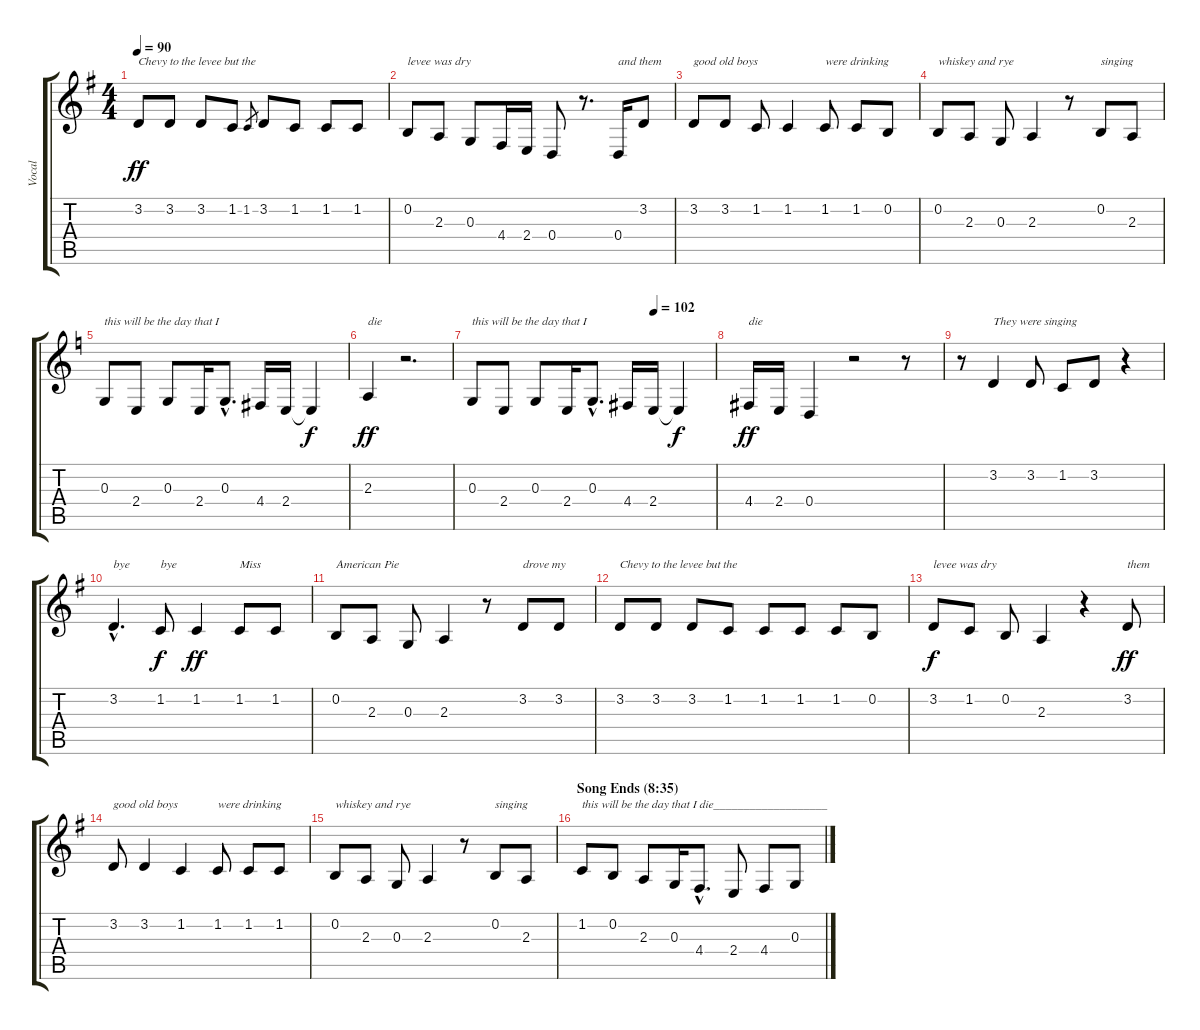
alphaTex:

\track ("Vocal" "Vocal") {instrument clarinet}
\staff {score tabs}
\tuning (E4 B3 G3 D3 A2 E2) {hide}
\ts (4 4)
\tempo 90
\clef g2
\ks g
3.2.8{txt "Chevy to the levee but the" dy ff} 3.2.8 3.2.8 1.2.8 1.2.8{gr} 3.2.8 1.2.8 1.2.8 1.2.8 |
0.2.8{txt "levee was dry"} 2.3.8 0.3.8 4.4.16 2.4.16 0.4.8 r.8{d} 0.4.16{txt "and them"} 3.2.8 |
3.2.8{txt "good old boys"} 3.2.8 1.2.8 1.2.4 1.2.8{txt "were drinking"} 1.2.8 0.2.8 |
0.2.8{txt "whiskey and rye"} 2.3.8 0.3.8 2.3.4 r.8 0.2.8{txt "singing"} 2.3.8 |
\ks c
0.3.8{txt "this will be the day that I "} 2.4.8 0.3.8 2.4.16 0.3{hac}.8{d} 4.4.16 2.4.16 2.4{t}.4{dy f} |
2.3.4{txt "die" dy ff} r.2{d} |
\tempo (102 0.75)
0.3.8{txt "this will be the day that I"} 2.4.8 0.3.8 2.4.16 0.3{hac}.8{d} 4.4.16 2.4.16 2.4{t}.4{dy f} |
4.4.16{txt "die" dy ff} 2.4.16 0.4.4 r.2 r.8 |
r.8 3.2.4{txt "They were singing"} 3.2.8 1.2.8 3.2.8 r.4 |
\ks g
3.2{hac}.4{d txt "bye"} 1.2.8{txt "bye" dy f} 1.2.4{dy ff} 1.2.8{txt "Miss "} 1.2.8 |
0.2.8{txt "American Pie"} 2.3.8 0.3.8 2.3.4 r.8 3.2.8{txt "drove my"} 3.2.8 |
3.2.8{txt "Chevy to the levee but the"} 3.2.8 3.2.8 1.2.8 1.2.8 1.2.8 1.2.8 0.2.8 |
3.2.8{txt "levee was dry" dy f} 1.2.8 0.2.8 2.3.4 r.4 3.2.8{txt "them" dy ff} |
3.2.8{txt "good old boys"} 3.2.4 1.2.4 1.2.8{txt "were drinking"} 1.2.8 1.2.8 |
0.2.8{txt "whiskey and rye"} 2.3.8 0.3.8 2.3.4 r.8 0.2.8{txt "singing"} 2.3.8 |
\section ("" "Song Ends (8:35)")
1.2.8{txt "this will be the day that I die___________________"} 0.2.8 2.3.8 0.3.16 4.4{hac}.8{d} 2.4.8 4.4.8 0.3.8
